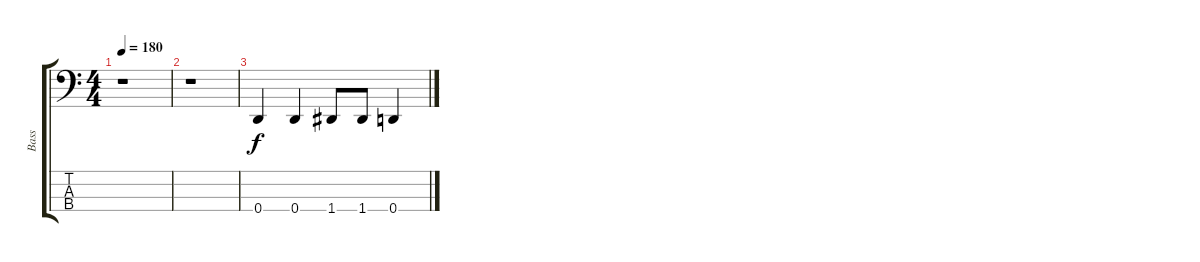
\track ("Bass" "Bass") {instrument electricbassfinger}
\staff {score tabs}
\tuning (G2 D2 A1 D1) {hide}
\ts (4 4)
\tempo 180
\clef f4
\ks c
r.1{dy fff} |
r.1 |
0.4.4{dy f} 0.4.4 1.4.8 1.4.8 0.4.4
